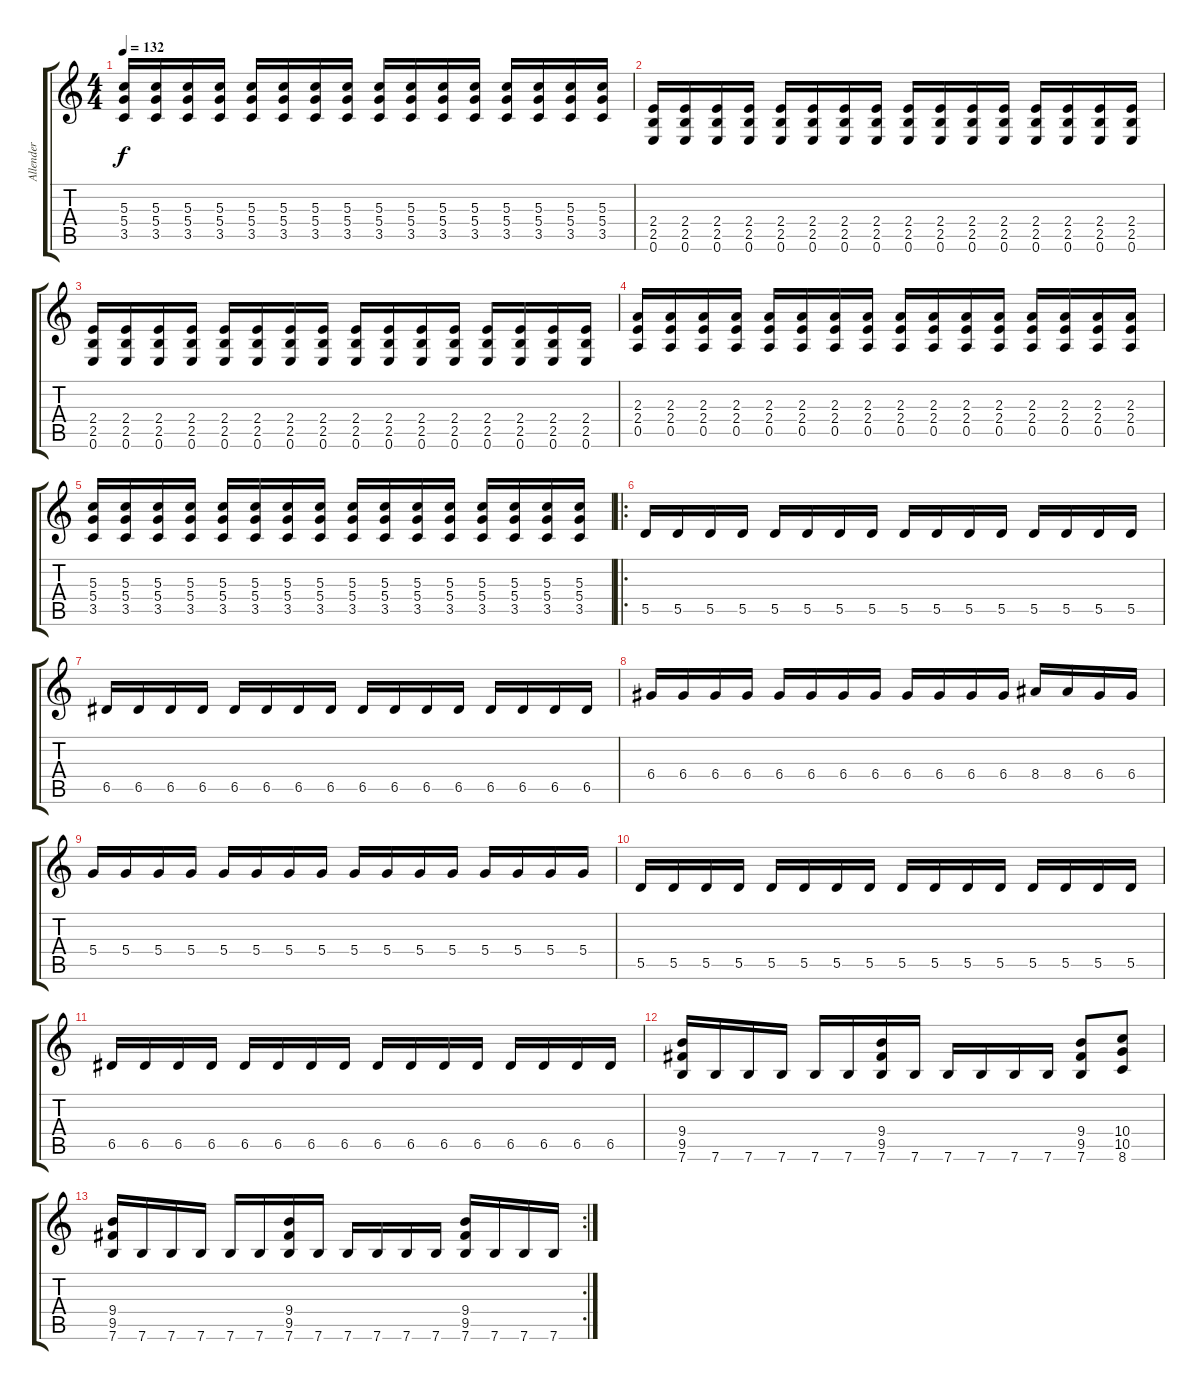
\track ("Allender" "Allender") {instrument distortionguitar}
\staff {score tabs}
\tuning (E4 B3 G3 D3 A2 E2) {hide}
\ts (4 4)
\tempo 132
\clef g2
\ks c
(5.3 5.4 3.5).16{dy f} (5.3 5.4 3.5).16 (5.3 5.4 3.5).16 (5.3 5.4 3.5).16 (5.3 5.4 3.5).16 (5.3 5.4 3.5).16 (5.3 5.4 3.5).16 (5.3 5.4 3.5).16 (5.3 5.4 3.5).16 (5.3 5.4 3.5).16 (5.3 5.4 3.5).16 (5.3 5.4 3.5).16 (5.3 5.4 3.5).16 (5.3 5.4 3.5).16 (5.3 5.4 3.5).16 (5.3 5.4 3.5).16 |
(2.4 2.5 0.6).16 (2.4 2.5 0.6).16 (2.4 2.5 0.6).16 (2.4 2.5 0.6).16 (2.4 2.5 0.6).16 (2.4 2.5 0.6).16 (2.4 2.5 0.6).16 (2.4 2.5 0.6).16 (2.4 2.5 0.6).16 (2.4 2.5 0.6).16 (2.4 2.5 0.6).16 (2.4 2.5 0.6).16 (2.4 2.5 0.6).16 (2.4 2.5 0.6).16 (2.4 2.5 0.6).16 (2.4 2.5 0.6).16 |
(2.4 2.5 0.6).16 (2.4 2.5 0.6).16 (2.4 2.5 0.6).16 (2.4 2.5 0.6).16 (2.4 2.5 0.6).16 (2.4 2.5 0.6).16 (2.4 2.5 0.6).16 (2.4 2.5 0.6).16 (2.4 2.5 0.6).16 (2.4 2.5 0.6).16 (2.4 2.5 0.6).16 (2.4 2.5 0.6).16 (2.4 2.5 0.6).16 (2.4 2.5 0.6).16 (2.4 2.5 0.6).16 (2.4 2.5 0.6).16 |
(2.3 2.4 0.5).16 (2.3 2.4 0.5).16 (2.3 2.4 0.5).16 (2.3 2.4 0.5).16 (2.3 2.4 0.5).16 (2.3 2.4 0.5).16 (2.3 2.4 0.5).16 (2.3 2.4 0.5).16 (2.3 2.4 0.5).16 (2.3 2.4 0.5).16 (2.3 2.4 0.5).16 (2.3 2.4 0.5).16 (2.3 2.4 0.5).16 (2.3 2.4 0.5).16 (2.3 2.4 0.5).16 (2.3 2.4 0.5).16 |
(5.3 5.4 3.5).16 (5.3 5.4 3.5).16 (5.3 5.4 3.5).16 (5.3 5.4 3.5).16 (5.3 5.4 3.5).16 (5.3 5.4 3.5).16 (5.3 5.4 3.5).16 (5.3 5.4 3.5).16 (5.3 5.4 3.5).16 (5.3 5.4 3.5).16 (5.3 5.4 3.5).16 (5.3 5.4 3.5).16 (5.3 5.4 3.5).16 (5.3 5.4 3.5).16 (5.3 5.4 3.5).16 (5.3 5.4 3.5).16 |
\ro
5.5.16 5.5.16 5.5.16 5.5.16 5.5.16 5.5.16 5.5.16 5.5.16 5.5.16 5.5.16 5.5.16 5.5.16 5.5.16 5.5.16 5.5.16 5.5.16 |
6.5.16 6.5.16 6.5.16 6.5.16 6.5.16 6.5.16 6.5.16 6.5.16 6.5.16 6.5.16 6.5.16 6.5.16 6.5.16 6.5.16 6.5.16 6.5.16 |
6.4.16 6.4.16 6.4.16 6.4.16 6.4.16 6.4.16 6.4.16 6.4.16 6.4.16 6.4.16 6.4.16 6.4.16 8.4.16 8.4.16 6.4.16 6.4.16 |
5.4.16 5.4.16 5.4.16 5.4.16 5.4.16 5.4.16 5.4.16 5.4.16 5.4.16 5.4.16 5.4.16 5.4.16 5.4.16 5.4.16 5.4.16 5.4.16 |
5.5.16 5.5.16 5.5.16 5.5.16 5.5.16 5.5.16 5.5.16 5.5.16 5.5.16 5.5.16 5.5.16 5.5.16 5.5.16 5.5.16 5.5.16 5.5.16 |
6.5.16 6.5.16 6.5.16 6.5.16 6.5.16 6.5.16 6.5.16 6.5.16 6.5.16 6.5.16 6.5.16 6.5.16 6.5.16 6.5.16 6.5.16 6.5.16 |
(9.4 9.5 7.6).16 7.6.16 7.6.16 7.6.16 7.6.16 7.6.16 (9.4 9.5 7.6).16 7.6.16 7.6.16 7.6.16 7.6.16 7.6.16 (9.4 9.5 7.6).8 (10.4 10.5 8.6).8 |
\rc 2
(9.4 9.5 7.6).16 7.6.16 7.6.16 7.6.16 7.6.16 7.6.16 (9.4 9.5 7.6).16 7.6.16 7.6.16 7.6.16 7.6.16 7.6.16 (9.4 9.5 7.6).16 7.6.16 7.6.16 7.6.16
